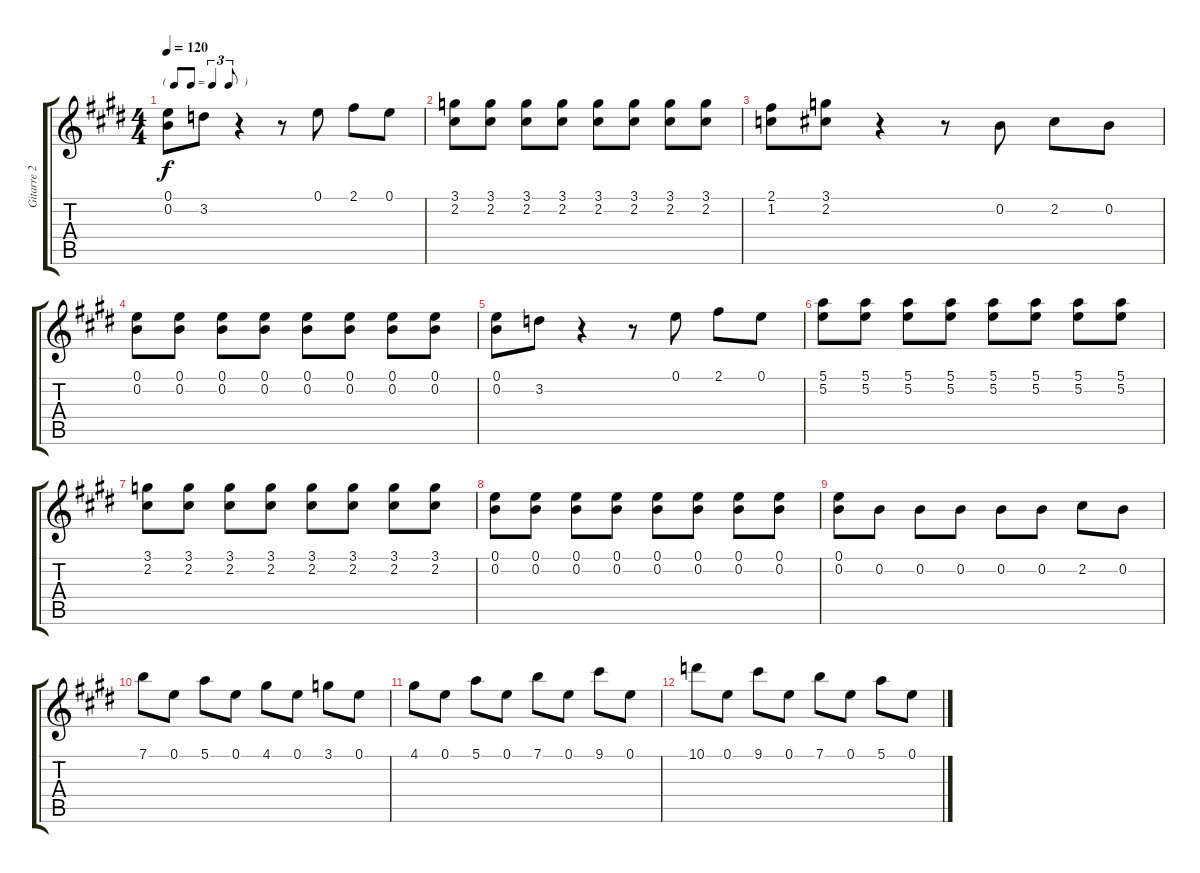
\track ("Gitarre 2" "Gitarre 2") {instrument acousticguitarnylon}
\staff {score tabs}
\tuning (E4 B3 G3 D3 A2 E2) {hide}
\ts (4 4)
\tf triplet8th
\tempo 120
\clef g2
\ks e
(0.1 0.2).8{dy f} 3.2.8 r.4 r.8 0.1.8 2.1.8 0.1.8 |
(3.1 2.2).8 (3.1 2.2).8 (3.1 2.2).8 (3.1 2.2).8 (3.1 2.2).8 (3.1 2.2).8 (3.1 2.2).8 (3.1 2.2).8 |
(2.1 1.2).8 (3.1 2.2).8 r.4 r.8 0.2.8 2.2.8 0.2.8 |
(0.1 0.2).8 (0.1 0.2).8 (0.1 0.2).8 (0.1 0.2).8 (0.1 0.2).8 (0.1 0.2).8 (0.1 0.2).8 (0.1 0.2).8 |
(0.1 0.2).8 3.2.8 r.4 r.8 0.1.8 2.1.8 0.1.8 |
(5.1 5.2).8 (5.1 5.2).8 (5.1 5.2).8 (5.1 5.2).8 (5.1 5.2).8 (5.1 5.2).8 (5.1 5.2).8 (5.1 5.2).8 |
(3.1 2.2).8 (3.1 2.2).8 (3.1 2.2).8 (3.1 2.2).8 (3.1 2.2).8 (3.1 2.2).8 (3.1 2.2).8 (3.1 2.2).8 |
(0.1 0.2).8 (0.1 0.2).8 (0.1 0.2).8 (0.1 0.2).8 (0.1 0.2).8 (0.1 0.2).8 (0.1 0.2).8 (0.1 0.2).8 |
(0.1 0.2).8 0.2.8 0.2.8 0.2.8 0.2.8 0.2.8 2.2.8 0.2.8 |
7.1.8 0.1.8 5.1.8 0.1.8 4.1.8 0.1.8 3.1.8 0.1.8 |
4.1.8 0.1.8 5.1.8 0.1.8 7.1.8 0.1.8 9.1.8 0.1.8 |
10.1.8 0.1.8 9.1.8 0.1.8 7.1.8 0.1.8 5.1.8 0.1.8
